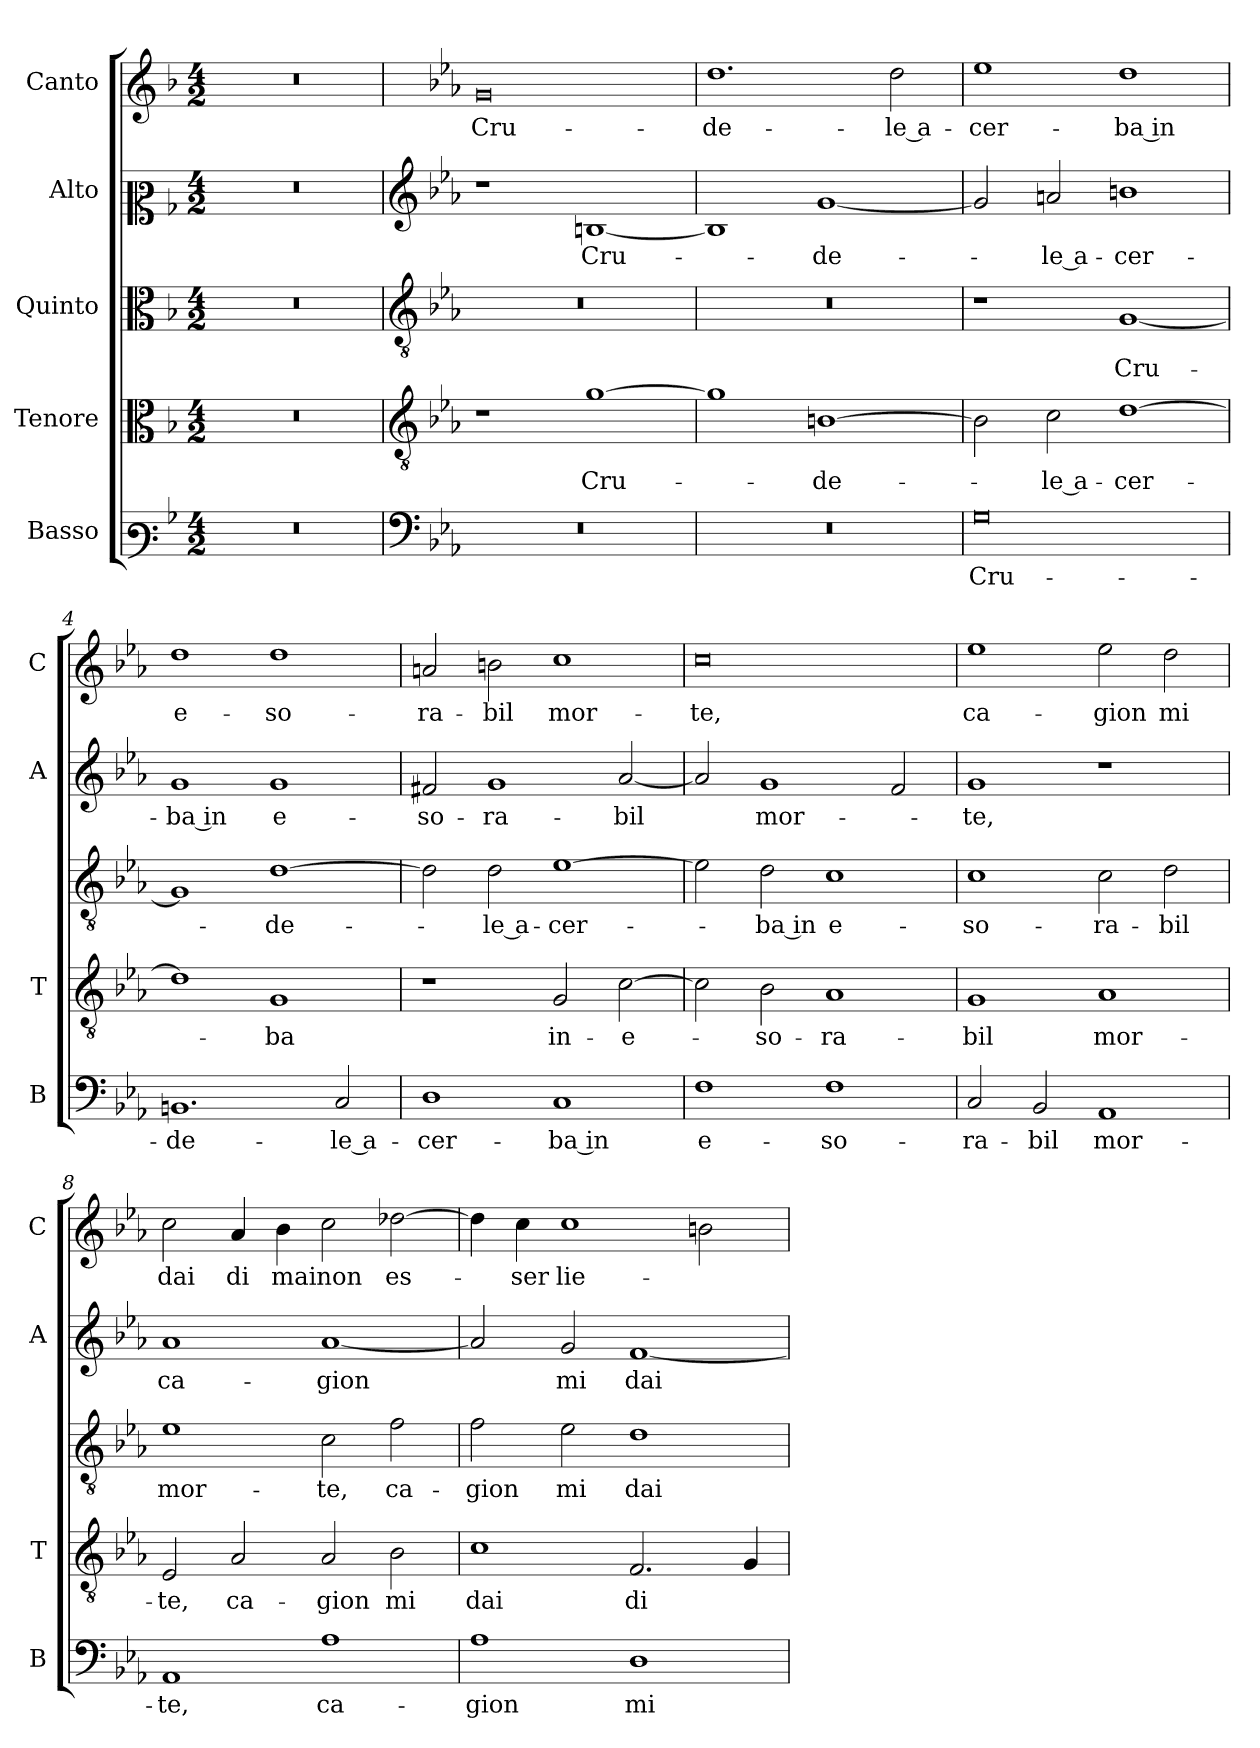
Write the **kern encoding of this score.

**kern	**text	**kern	**text	**kern	**text	**kern	**text	**kern	**text
*part5	*part5	*part4	*part4	*part3	*part3	*part2	*part2	*part1	*part1
*staff5	*staff5	*staff4	*staff4	*staff3	*staff3	*staff2	*staff2	*staff1	*staff1
*I"Basso	*	*I"Tenore	*	*I"Quinto	*	*I"Alto	*	*I"Canto	*
*I'B	*	*I'T	*	*	*	*I'A	*	*I'C	*
*clefF3	*	*clefC3	*	*clefC3	*	*clefC2	*	*clefG2	*
*k[b-]	*	*k[b-]	*	*k[b-]	*	*k[b-]	*	*k[b-]	*
*F:	*	*F:	*	*F:	*	*F:	*	*F:	*
*M4/2	*	*M4/2	*	*M4/2	*	*M4/2	*	*M4/2	*
=	=	=	=	=	=	=	=	=	=
0r	.	0r	.	0r	.	0r	.	0r	.
=1	=1	=1	=1	=1	=1	=1	=1	=1	=1
*clefF4	*	*clefGv2	*	*clefGv2	*	*clefG2	*	*	*
*k[b-e-a-]	*	*k[b-e-a-]	*	*k[b-e-a-]	*	*k[b-e-a-]	*	*k[b-e-a-]	*
*E-:	*	*E-:	*	*E-:	*	*E-:	*	*E-:	*
!	!	!	!	!	!	!	!	!	!LO:LY:b
0r	.	1r	.	0r	.	1r	.	0g	Cru-
!	!	!	!LO:LY:b	!	!	!	!LO:LY:b	!	!
.	.	[1g	Cru-	.	.	[1Bn	Cru-	.	.
=2	=2	=2	=2	=2	=2	=2	=2	=2	=2
!	!	!	!	!	!	!	!	!	!LO:LY:b
0r	.	1g]	.	0r	.	1B]	.	1.dd	-de-
!	!	!	!LO:LY:b	!	!	!	!LO:LY:b	!	!
.	.	[1Bn	-de-	.	.	[1g	-de-	.	.
!	!	!	!	!	!	!	!	!	!LO:LY:b
.	.	.	.	.	.	.	.	2dd\	-le a-
=3	=3	=3	=3	=3	=3	=3	=3	=3	=3
!	!LO:LY:b	!	!	!	!	!	!	!	!LO:LY:b
0G	Cru-	2B\]	.	1r	.	2g/]	.	1ee-	-cer-
!	!	!	!LO:LY:b	!	!	!	!LO:LY:b	!	!
.	.	2c\	-le a-	.	.	2an/	-le a-	.	.
!	!	!	!LO:LY:b	!	!LO:LY:b	!	!LO:LY:b	!	!LO:LY:b
.	.	[1d	-cer-	[1G	Cru-	1bn	-cer-	1dd	-ba in
=4	=4	=4	=4	=4	=4	=4	=4	=4	=4
!	!LO:LY:b	!	!	!	!	!	!LO:LY:b	!	!LO:LY:b
1.BBn	-de-	1d]	.	1G]	.	1g	-ba in	1dd	e-
!	!	!	!LO:LY:b	!	!LO:LY:b	!	!LO:LY:b	!	!LO:LY:b
.	.	1G	-ba	[1d	-de-	1g	e-	1dd	-so-
!	!LO:LY:b	!	!	!	!	!	!	!	!
2C/	-le a-	.	.	.	.	.	.	.	.
!!LO:LB:g=z
=5	=5	=5	=5	=5	=5	=5	=5	=5	=5
!	!LO:LY:b	!	!	!	!	!	!LO:LY:b	!	!LO:LY:b
1D	-cer-	1r	.	2d\]	.	2f#X/	-so-	2an/	-ra-
!	!	!	!	!	!LO:LY:b	!	!LO:LY:b	!	!LO:LY:b
.	.	.	.	2d\	-le a-	1g	-ra-	2bn\	-bil
!	!LO:LY:b	!	!LO:LY:b	!	!LO:LY:b	!	!	!	!LO:LY:b
1C	-ba in	2G/	in-	[1e-	-cer-	.	.	1cc	mor-
!	!	!	!LO:LY:b	!	!	!	!LO:LY:b	!	!
.	.	[2c\	-e-	.	.	[2a-/	-bil	.	.
=6	=6	=6	=6	=6	=6	=6	=6	=6	=6
!	!LO:LY:b	!	!	!	!	!	!	!	!LO:LY:b
1F	e-	2c\]	.	2e-\]	.	2a-/]	.	0cc	-te,
!	!	!	!LO:LY:b	!	!LO:LY:b	!	!LO:LY:b	!	!
.	.	2B-\	-so-	2d\	-ba in	1g	mor-	.	.
!	!LO:LY:b	!	!LO:LY:b	!	!LO:LY:b	!	!	!	!
1F	-so-	1A-	-ra-	1c	e-	.	.	.	.
.	.	.	.	.	.	2f/	.	.	.
=7	=7	=7	=7	=7	=7	=7	=7	=7	=7
!	!LO:LY:b	!	!LO:LY:b	!	!LO:LY:b	!	!LO:LY:b	!	!LO:LY:b
2C/	-ra-	1G	-bil	1c	-so-	1g	-te,	1ee-	ca-
!	!LO:LY:b	!	!	!	!	!	!	!	!
2BB-/	-bil	.	.	.	.	.	.	.	.
!	!LO:LY:b	!	!LO:LY:b	!	!LO:LY:b	!	!	!	!LO:LY:b
1AA-	mor-	1A-	mor-	2c\	-ra-	1r	.	2ee-\	-gion
!	!	!	!	!	!LO:LY:b	!	!	!	!LO:LY:b
.	.	.	.	2d\	-bil	.	.	2dd\	mi
=8	=8	=8	=8	=8	=8	=8	=8	=8	=8
!	!LO:LY:b	!	!LO:LY:b	!	!LO:LY:b	!	!LO:LY:b	!	!LO:LY:b
1AA-	-te,	2E-/	-te,	1e-	mor-	1a-	ca-	2cc\	dai
!	!	!	!LO:LY:b	!	!	!	!	!	!LO:LY:b
.	.	2A-/	ca-	.	.	.	.	4a-/	di
!	!	!	!	!	!	!	!	!	!LO:LY:b
.	.	.	.	.	.	.	.	4b-\	mai
!	!LO:LY:b	!	!LO:LY:b	!	!LO:LY:b	!	!LO:LY:b	!	!LO:LY:b
1A-	ca-	2A-/	-gion	2c\	-te,	[1a-	-gion	2cc\	non
!	!	!	!LO:LY:b	!	!LO:LY:b	!	!	!	!LO:LY:b
.	.	2B-\	mi	2f\	ca-	.	.	[2dd-X\	es-
!!LO:LB:g=z
=9	=9	=9	=9	=9	=9	=9	=9	=9	=9
!	!LO:LY:b	!	!LO:LY:b	!	!LO:LY:b	!	!	!	!
1A-	-gion	1c	dai	2f\	-gion	2a-/]	.	4dd-\]	.
!	!	!	!	!	!	!	!	!	!LO:LY:b
.	.	.	.	.	.	.	.	4cc\	-ser
!	!	!	!	!	!LO:LY:b	!	!LO:LY:b	!	!LO:LY:b
.	.	.	.	2e-\	mi	2g/	mi	1cc	lie-
!	!LO:LY:b	!	!LO:LY:b	!	!LO:LY:b	!	!LO:LY:b	!	!
1D	mi	2.F/	di	1d	dai	[1f	dai	.	.
.	.	.	.	.	.	.	.	2bn\	.
.	.	4G/	.	.	.	.	.	.	.
=	=	=	=	=	=	=	=	=	=
*-	*-	*-	*-	*-	*-	*-	*-	*-	*-
